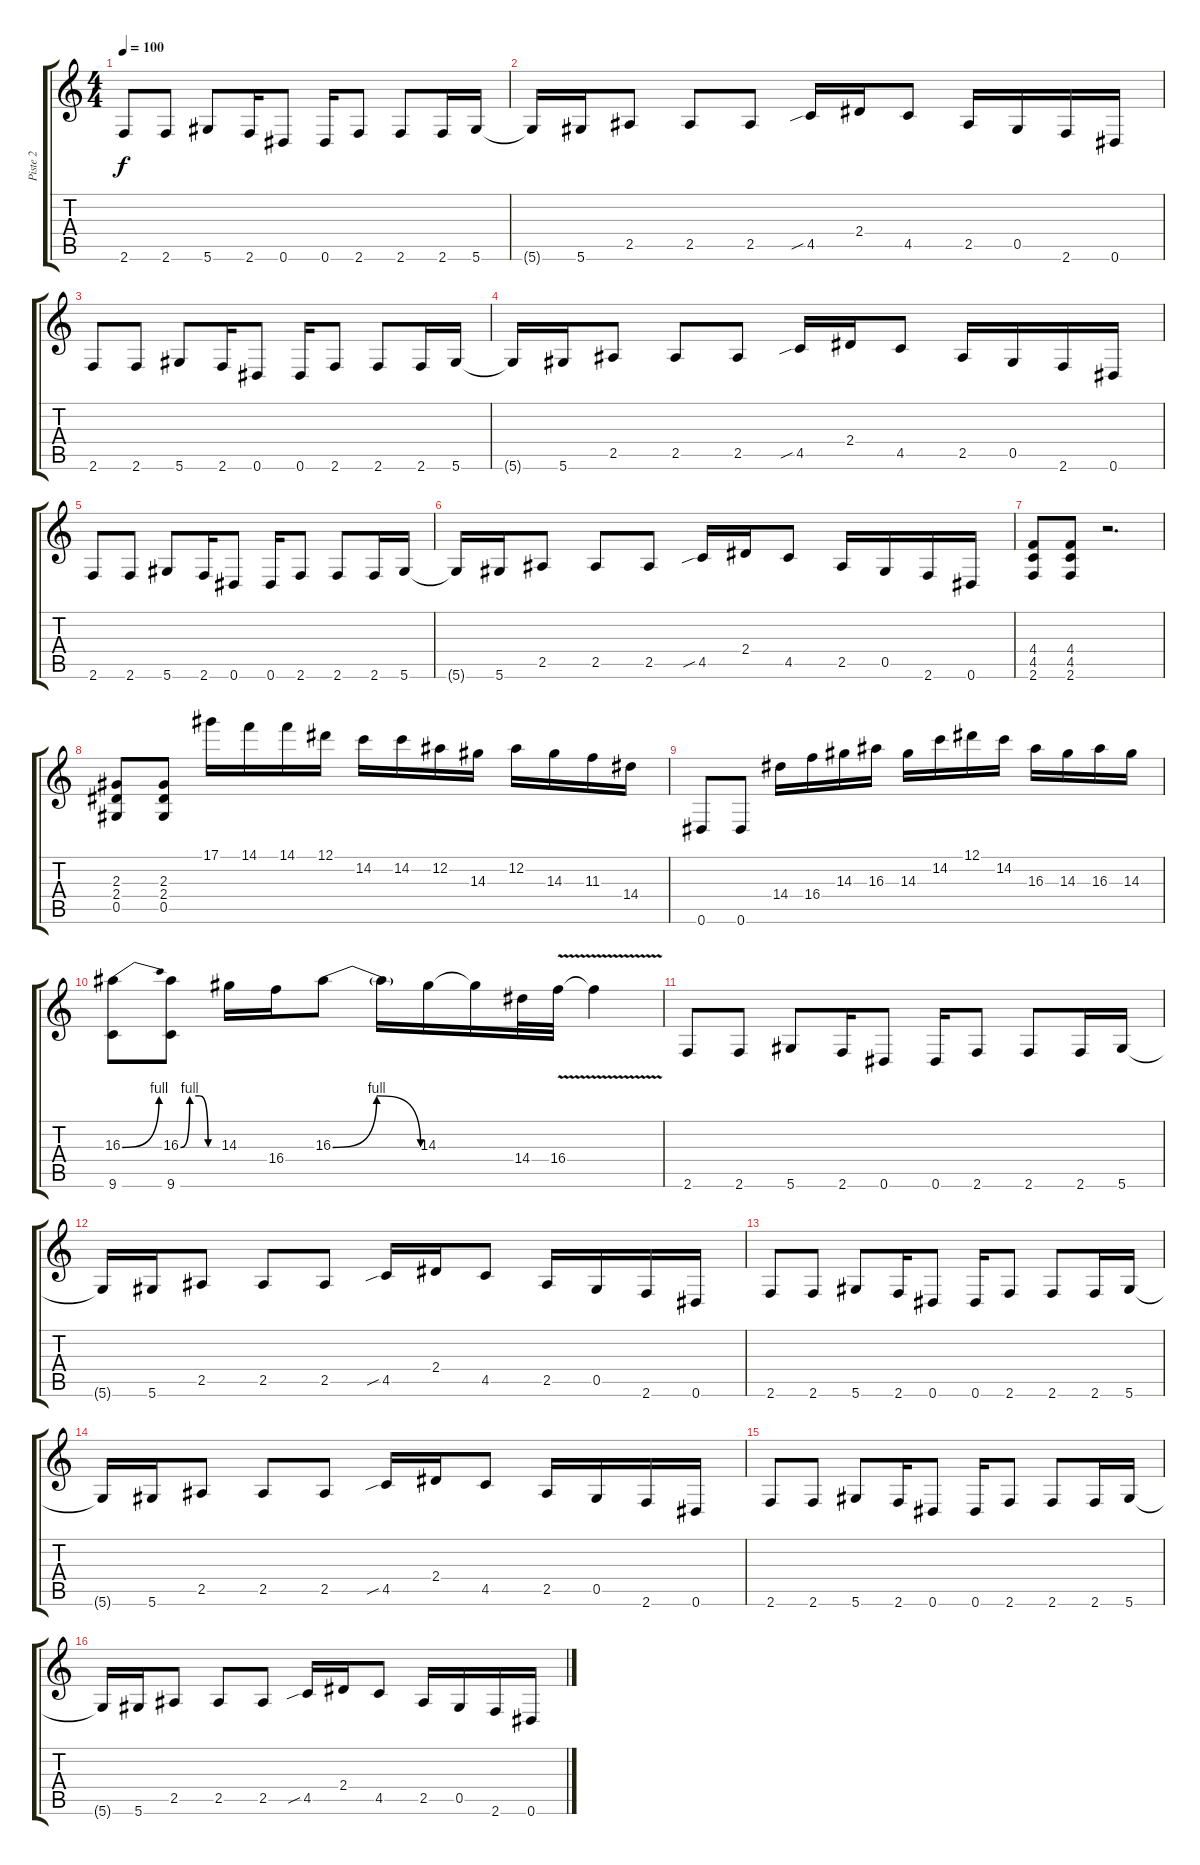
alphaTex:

\track ("Piste 2" "Piste 2") {instrument distortionguitar}
\staff {score tabs}
\tuning (Eb4 Bb3 Gb3 Db3 Ab2 Eb2) {hide}
\ts (4 4)
\tempo 100
\clef g2
\ks c
2.6.8{dy f} 2.6.8 5.6.8 2.6.16 0.6.8 0.6.16 2.6.8 2.6.8 2.6.16 5.6.16 |
5.6{t}.16 5.6.16 2.5.8 2.5.8 2.5.8 4.5{sib}.16 2.4.16 4.5.8 2.5.16 0.5.16 2.6.16 0.6.16 |
2.6.8 2.6.8 5.6.8 2.6.16 0.6.8 0.6.16 2.6.8 2.6.8 2.6.16 5.6.16 |
5.6{t}.16 5.6.16 2.5.8 2.5.8 2.5.8 4.5{sib}.16 2.4.16 4.5.8 2.5.16 0.5.16 2.6.16 0.6.16 |
2.6.8 2.6.8 5.6.8 2.6.16 0.6.8 0.6.16 2.6.8 2.6.8 2.6.16 5.6.16 |
5.6{t}.16 5.6.16 2.5.8 2.5.8 2.5.8 4.5{sib}.16 2.4.16 4.5.8 2.5.16 0.5.16 2.6.16 0.6.16 |
(4.4 4.5 2.6).8 (4.4 4.5 2.6).8 r.2{d} |
(2.3 2.4 0.5).8 (2.3 2.4 0.5).8 17.1.16 14.1.16 14.1.16 12.1.16 14.2.16 14.2.16 12.2.16 14.3.16 12.2.16 14.3.16 11.3.16 14.4.16 |
0.6.8 0.6.8 14.4.16 16.4.16 14.3.16 16.3.16 14.3.16 14.2.16 12.1.16 14.2.16 16.3.16 14.3.16 16.3.16 14.3.16 |
(16.3{be (bend 0 0 60 4)} 9.6).8 (16.3{be (custom 0 0 15 4 30 4 45 0 60 0)} 9.6).8 14.3.16 16.4.16 16.3{be (bendrelease 0 0 30 4 30 4 60 0)}.8 16.3{t}.16 14.3.16 14.3{t}.16 14.4.32 16.4{v}.32 16.4{t}.4 |
2.6.8 2.6.8 5.6.8 2.6.16 0.6.8 0.6.16 2.6.8 2.6.8 2.6.16 5.6.16 |
5.6{t}.16 5.6.16 2.5.8 2.5.8 2.5.8 4.5{sib}.16 2.4.16 4.5.8 2.5.16 0.5.16 2.6.16 0.6.16 |
2.6.8 2.6.8 5.6.8 2.6.16 0.6.8 0.6.16 2.6.8 2.6.8 2.6.16 5.6.16 |
5.6{t}.16 5.6.16 2.5.8 2.5.8 2.5.8 4.5{sib}.16 2.4.16 4.5.8 2.5.16 0.5.16 2.6.16 0.6.16 |
2.6.8 2.6.8 5.6.8 2.6.16 0.6.8 0.6.16 2.6.8 2.6.8 2.6.16 5.6.16 |
5.6{t}.16 5.6.16 2.5.8 2.5.8 2.5.8 4.5{sib}.16 2.4.16 4.5.8 2.5.16 0.5.16 2.6.16 0.6.16
